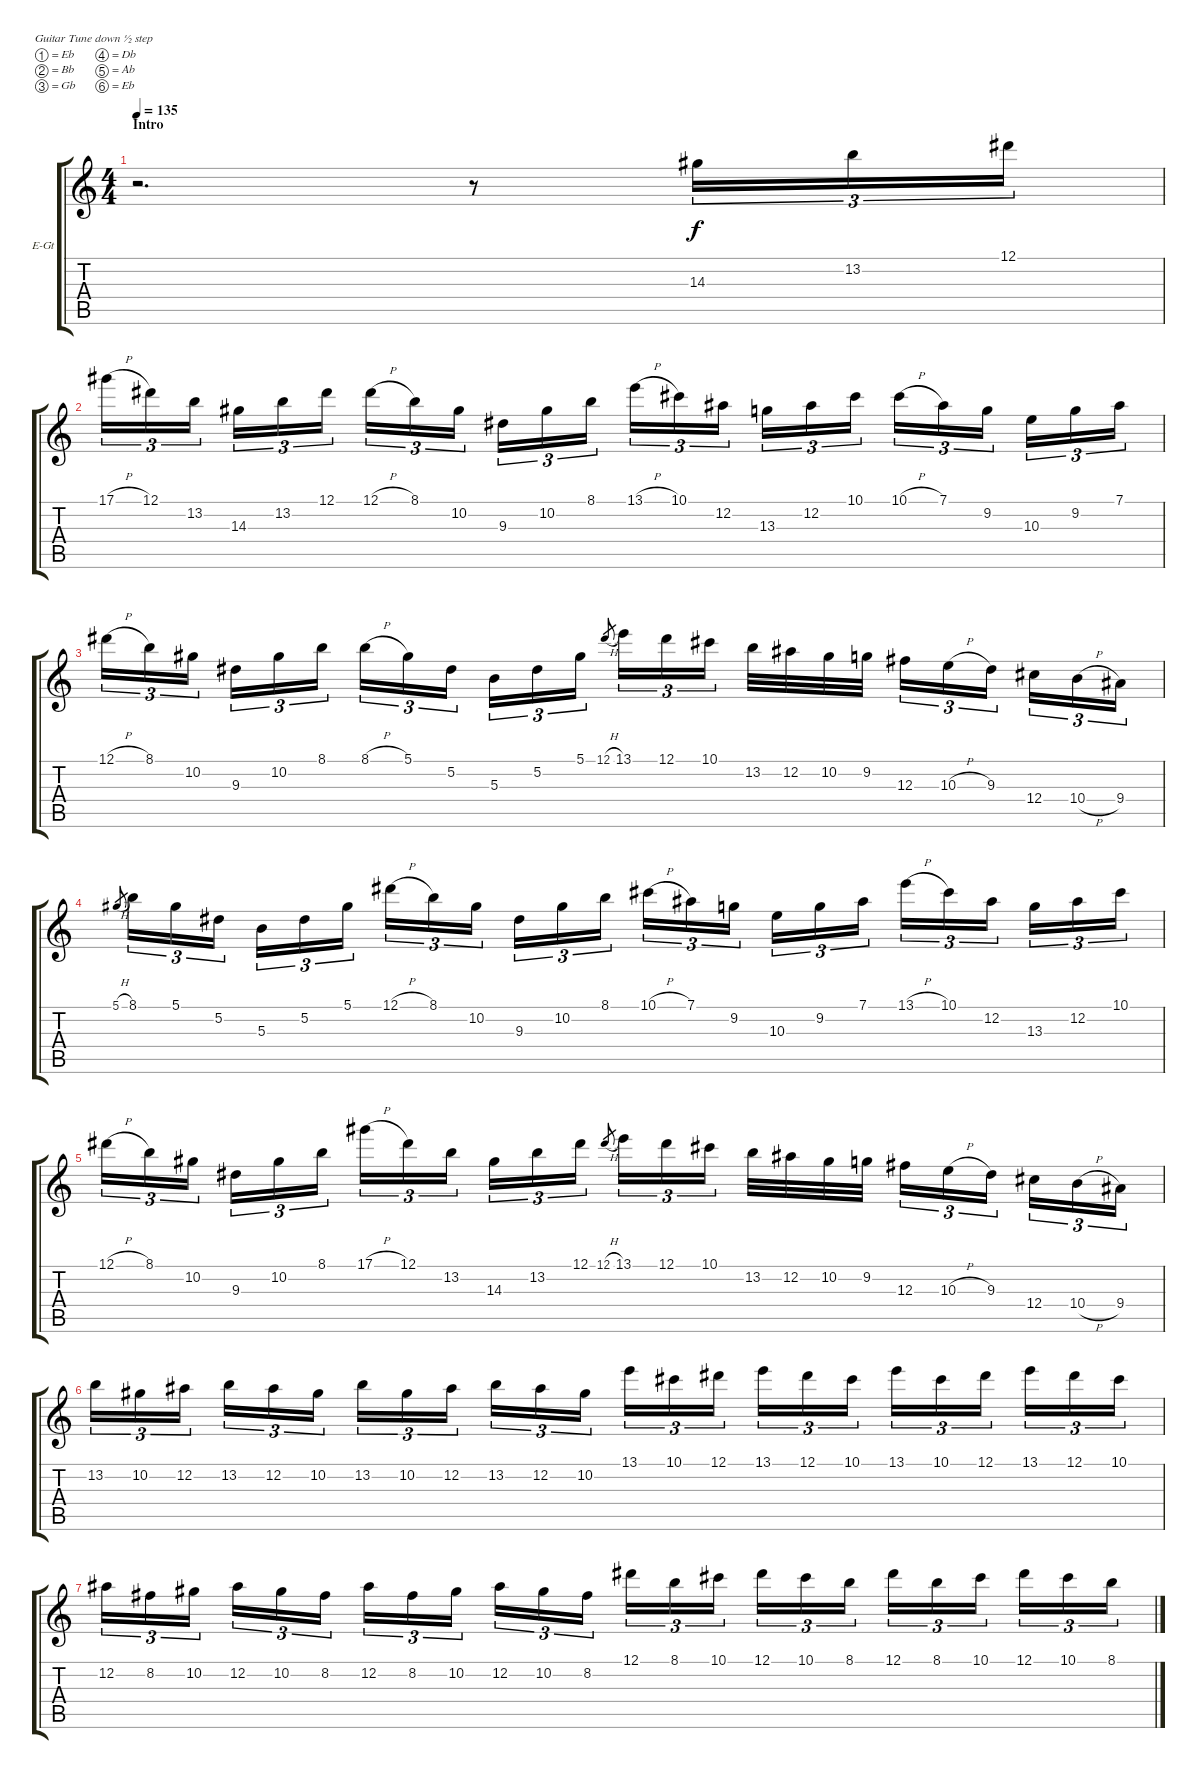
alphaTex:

\bracketExtendMode groupsimilarinstruments
\firstSystemTrackNameOrientation horizontal
\otherSystemsTrackNameOrientation horizontal
\track ("Yngwie J. Malmsteen" "E-Gt") {instrument overdrivenguitar}
\staff {score tabs}
\tuning (Eb4 Bb3 Gb3 Db3 Ab2 Eb2)
\ts (4 4)
\section ("" "Intro")
\tempo 135
\clef g2
\ks c
r.2{d dy f instrument overdrivenguitar} r.8 14.3.16{tu (3 2)} 13.2.16{tu (3 2)} 12.1.16{tu (3 2)} |
17.1{h}.16{tu (3 2)} 12.1.16{tu (3 2)} 13.2.16{tu (3 2)} 14.3.16{tu (3 2)} 13.2.16{tu (3 2)} 12.1.16{tu (3 2)} 12.1{h}.16{tu (3 2)} 8.1.16{tu (3 2)} 10.2.16{tu (3 2)} 9.3.16{tu (3 2)} 10.2.16{tu (3 2)} 8.1.16{tu (3 2)} 13.1{h}.16{tu (3 2)} 10.1.16{tu (3 2)} 12.2.16{tu (3 2)} 13.3.16{tu (3 2)} 12.2.16{tu (3 2)} 10.1.16{tu (3 2)} 10.1{h}.16{tu (3 2)} 7.1.16{tu (3 2)} 9.2.16{tu (3 2)} 10.3.16{tu (3 2)} 9.2.16{tu (3 2)} 7.1.16{tu (3 2)} |
12.1{h}.16{tu (3 2)} 8.1.16{tu (3 2)} 10.2.16{tu (3 2)} 9.3.16{tu (3 2)} 10.2.16{tu (3 2)} 8.1.16{tu (3 2)} 8.1{h}.16{tu (3 2)} 5.1.16{tu (3 2)} 5.2.16{tu (3 2)} 5.3.16{tu (3 2)} 5.2.16{tu (3 2)} 5.1.16{tu (3 2)} 12.1{h}.8{tu (3 2) gr} 13.1.16{tu (3 2)} 12.1.16{tu (3 2)} 10.1.16{tu (3 2)} 13.2.32 12.2.32 10.2.32 9.2.32 12.3.16{tu (3 2)} 10.3{h}.16{tu (3 2)} 9.3.16{tu (3 2)} 12.4.16{tu (3 2)} 10.4{h}.16{tu (3 2)} 9.4.16{tu (3 2)} |
5.1{h}.8{tu (3 2) gr} 8.1.16{tu (3 2)} 5.1.16{tu (3 2)} 5.2.16{tu (3 2)} 5.3.16{tu (3 2)} 5.2.16{tu (3 2)} 5.1.16{tu (3 2)} 12.1{h}.16{tu (3 2)} 8.1.16{tu (3 2)} 10.2.16{tu (3 2)} 9.3.16{tu (3 2)} 10.2.16{tu (3 2)} 8.1.16{tu (3 2)} 10.1{h}.16{tu (3 2)} 7.1.16{tu (3 2)} 9.2.16{tu (3 2)} 10.3.16{tu (3 2)} 9.2.16{tu (3 2)} 7.1.16{tu (3 2)} 13.1{h}.16{tu (3 2)} 10.1.16{tu (3 2)} 12.2.16{tu (3 2)} 13.3.16{tu (3 2)} 12.2.16{tu (3 2)} 10.1.16{tu (3 2)} |
12.1{h}.16{tu (3 2)} 8.1.16{tu (3 2)} 10.2.16{tu (3 2)} 9.3.16{tu (3 2)} 10.2.16{tu (3 2)} 8.1.16{tu (3 2)} 17.1{h}.16{tu (3 2)} 12.1.16{tu (3 2)} 13.2.16{tu (3 2)} 14.3.16{tu (3 2)} 13.2.16{tu (3 2)} 12.1.16{tu (3 2)} 12.1{h}.8{tu (3 2) gr} 13.1.16{tu (3 2)} 12.1.16{tu (3 2)} 10.1.16{tu (3 2)} 13.2.32 12.2.32 10.2.32 9.2.32 12.3.16{tu (3 2)} 10.3{h}.16{tu (3 2)} 9.3.16{tu (3 2)} 12.4.16{tu (3 2)} 10.4{h}.16{tu (3 2)} 9.4.16{tu (3 2)} |
13.2.16{tu (3 2)} 10.2.16{tu (3 2)} 12.2.16{tu (3 2)} 13.2.16{tu (3 2)} 12.2.16{tu (3 2)} 10.2.16{tu (3 2)} 13.2.16{tu (3 2)} 10.2.16{tu (3 2)} 12.2.16{tu (3 2)} 13.2.16{tu (3 2)} 12.2.16{tu (3 2)} 10.2.16{tu (3 2)} 13.1.16{tu (3 2)} 10.1.16{tu (3 2)} 12.1.16{tu (3 2)} 13.1.16{tu (3 2)} 12.1.16{tu (3 2)} 10.1.16{tu (3 2)} 13.1.16{tu (3 2)} 10.1.16{tu (3 2)} 12.1.16{tu (3 2)} 13.1.16{tu (3 2)} 12.1.16{tu (3 2)} 10.1.16{tu (3 2)} |
12.2.16{tu (3 2)} 8.2.16{tu (3 2)} 10.2.16{tu (3 2)} 12.2.16{tu (3 2)} 10.2.16{tu (3 2)} 8.2.16{tu (3 2)} 12.2.16{tu (3 2)} 8.2.16{tu (3 2)} 10.2.16{tu (3 2)} 12.2.16{tu (3 2)} 10.2.16{tu (3 2)} 8.2.16{tu (3 2)} 12.1.16{tu (3 2)} 8.1.16{tu (3 2)} 10.1.16{tu (3 2)} 12.1.16{tu (3 2)} 10.1.16{tu (3 2)} 8.1.16{tu (3 2)} 12.1.16{tu (3 2)} 8.1.16{tu (3 2)} 10.1.16{tu (3 2)} 12.1.16{tu (3 2)} 10.1.16{tu (3 2)} 8.1.16{tu (3 2)}
